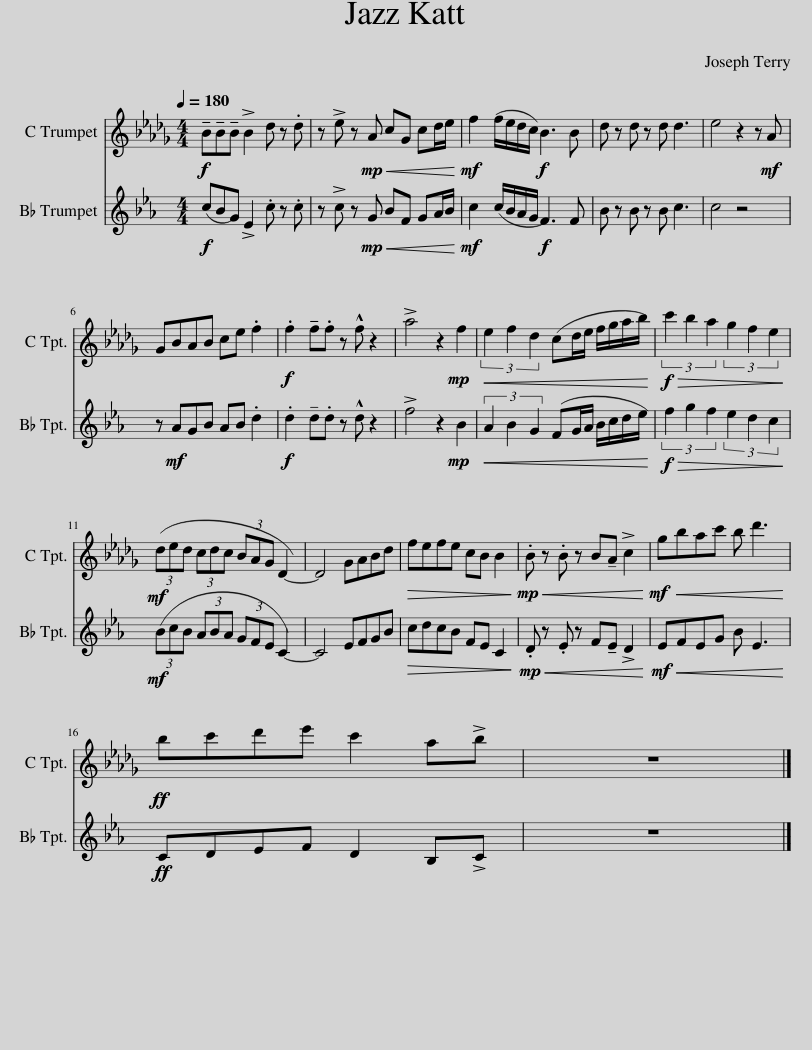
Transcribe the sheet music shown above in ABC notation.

X:1
%%score 1 2
L:1/8
Q:1/4=180
M:4/4
I:linebreak $
K:Db
V:1 treble
V:2 treble transpose=-2
V:1
!f! !tenuto!B!tenuto!B!tenuto!B !>!B2 d z .d | z !>!e z!mp!!<(! A cG cd/e/!<)! |!mf! f2 (f/e/d/c/!f! B3) B | d z d z d d3 | e4 z2 z!mf! A |$ %5
 GBAB ce .f2 |!f! .f2 !tenuto!f.f z !^!f z2 | !>!a4 z2!mp! f2 |!<(! (3e2 f2 d2 (cd/e/ f/g/a/b/)!<)! |!f!!>(! (3c'2 b2 a2 (3g2 f2 e2!>)! |$ %10
!mf! (3(ded (3cdc (3BAG D2-) | D4 GABd |!>(! fefe cB B2!>)! |!mp!!<(! .B z .B z B!tenuto!A !>!c2!<)! |!mf! g!<(!bac' b d'3!<)! |$ %15
!ff! bc'd'e' c'2 a!>!b | z8 |] %17
V:2
[K:Eb]!f! (cBG) !>!E2 .c z .c | z !>!c z!mp!!<(! G BF GA/B/!<)! |!mf! c2 (c/B/A/G/!f! F3) F | B z B z B c3 | c4 z4 |$ %5
 z!mf! AGB AB .d2 |!f! .d2 !tenuto!d.d z !^!d z2 | !>!f4 z2!mp! B2 |!<(! (3A2 B2 G2 (FG/A/ B/c/d/e/)!<)! |!f!!>(! (3f2 g2 f2 (3e2 d2 c2!>)! |$ %10
!mf! (3(BcB (3ABA (3GFE C2-) | C4 EFGB |!>(! cdcB FE C2!>)! |!mp!!<(! .D z .E z F!tenuto!E !>!D2!<)! |!mf!!<(! EFEG B E3!<)! |$ %15
!ff! CDEF D2 B,!>!C | z8 |] %17
